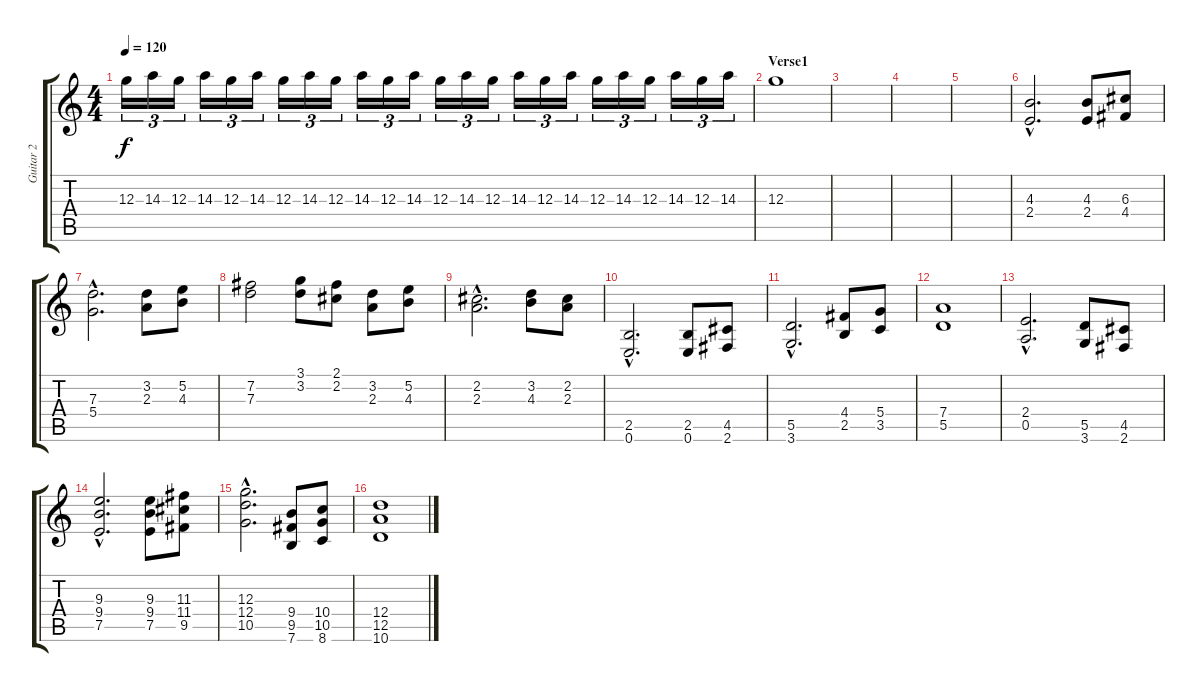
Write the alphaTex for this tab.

\track ("Guitar 2" "Guitar 2") {instrument overdrivenguitar}
\staff {score tabs}
\tuning (E4 B3 G3 D3 A2 E2) {hide}
\ts (4 4)
\tempo 120
\clef g2
\ks c
12.3.16{tu (3 2) dy f} 14.3.16{tu (3 2)} 12.3.16{tu (3 2)} 14.3.16{tu (3 2)} 12.3.16{tu (3 2)} 14.3.16{tu (3 2)} 12.3.16{tu (3 2)} 14.3.16{tu (3 2)} 12.3.16{tu (3 2)} 14.3.16{tu (3 2)} 12.3.16{tu (3 2)} 14.3.16{tu (3 2)} 12.3.16{tu (3 2)} 14.3.16{tu (3 2)} 12.3.16{tu (3 2)} 14.3.16{tu (3 2)} 12.3.16{tu (3 2)} 14.3.16{tu (3 2)} 12.3.16{tu (3 2)} 14.3.16{tu (3 2)} 12.3.16{tu (3 2)} 14.3.16{tu (3 2)} 12.3.16{tu (3 2)} 14.3.16{tu (3 2)} |
\section ("" "Verse1")
12.3.1 |
|
|
|
(4.3{hac} 2.4{hac}).2{d volume 13} (4.3 2.4).8 (6.3 4.4).8 |
(7.3{hac} 5.4{hac}).2{d} (3.2 2.3).8 (5.2 4.3).8 |
(7.2 7.3).2 (3.1 3.2).8 (2.1 2.2).8 (3.2 2.3).8 (5.2 4.3).8 |
(2.2{hac} 2.3{hac}).2{d} (3.2 4.3).8 (2.2 2.3).8 |
(2.5{hac} 0.6{hac}).2{d} (2.5 0.6).8 (4.5 2.6).8 |
(5.5{hac} 3.6{hac}).2{d} (4.4 2.5).8 (5.4 3.5).8 |
(7.4 5.5).1 |
(2.4{hac} 0.5{hac}).2{d} (5.5 3.6).8 (4.5 2.6).8 |
(9.3{hac} 9.4{hac} 7.5{hac}).2{d} (9.3 9.4 7.5).8 (11.3 11.4 9.5).8 |
(12.3{hac} 12.4{hac} 10.5{hac}).2{d} (9.4 9.5 7.6).8 (10.4 10.5 8.6).8 |
(12.4 12.5 10.6).1
